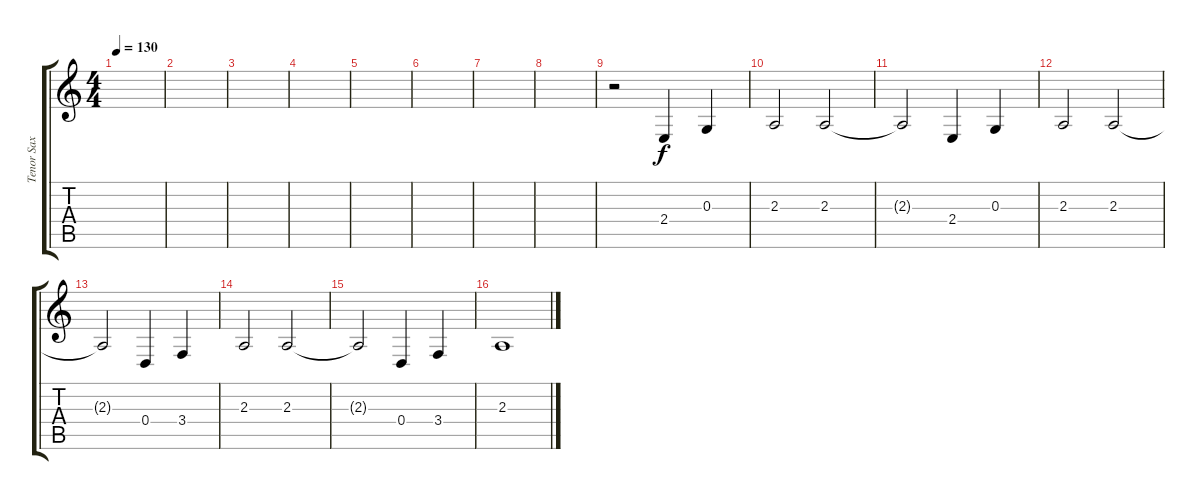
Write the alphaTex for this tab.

\track ("Tenor Sax" "Tenor Sax") {instrument tenorsax}
\staff {score tabs}
\tuning (E4 B3 G3 D3 A2 E2) {hide}
\ts (4 4)
\tempo 130
\clef g2
\ks c
|
|
|
|
|
|
|
|
r.2 2.4.4{instrument tenorsax} 0.3.4 |
2.3.2 2.3.2 |
2.3{t}.2 2.4.4 0.3.4 |
2.3.2 2.3.2 |
2.3{t}.2 0.4.4 3.4.4 |
2.3.2 2.3.2 |
2.3{t}.2 0.4.4 3.4.4 |
2.3.1
